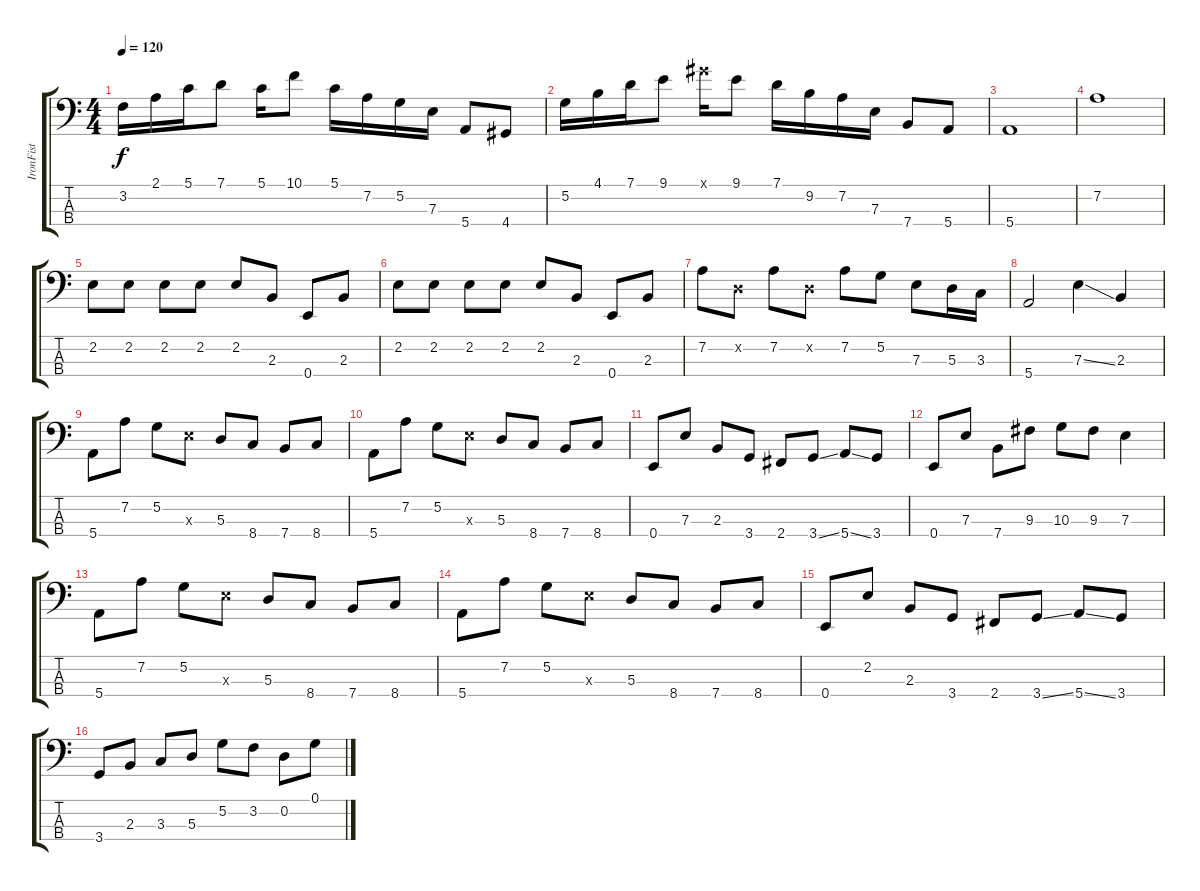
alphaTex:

\track ("IronFist" "IronFist") {instrument electricbassfinger}
\staff {score tabs}
\tuning (G2 D2 A1 E1) {hide}
\ts (4 4)
\tempo 120
\clef f4
\ks c
3.2.16{dy f} 2.1.16 5.1.16 7.1.8 5.1.16 10.1.8 5.1.16 7.2.16 5.2.16 7.3.16 5.4.8 4.4.8 |
5.2.16 4.1.16 7.1.16 9.1.8 13.1{x}.16 9.1.8 7.1.16 9.2.16 7.2.16 7.3.16 7.4.8 5.4.8 |
5.4.1 |
7.2.1 |
2.2.8 2.2.8 2.2.8 2.2.8 2.2.8 2.3.8 0.4.8 2.3.8 |
2.2.8 2.2.8 2.2.8 2.2.8 2.2.8 2.3.8 0.4.8 2.3.8 |
7.2.8 0.2{x}.8 7.2.8 0.2{x}.8 7.2.8 5.2.8 7.3.8 5.3.16 3.3.16 |
5.4.2 7.3{ss}.4 2.3.4 |
5.4.8{volume 13} 7.2.8 5.2.8 7.3{x}.8 5.3.8 8.4.8 7.4.8 8.4.8 |
5.4.8 7.2.8 5.2.8 7.3{x}.8 5.3.8 8.4.8 7.4.8 8.4.8 |
0.4.8 7.3.8 2.3.8 3.4.8 2.4.8 3.4{ss}.8 5.4{ss}.8 3.4.8 |
0.4.8 7.3.8 7.4.8 9.3.8 10.3.8 9.3.8 7.3.4 |
5.4.8 7.2.8 5.2.8 7.3{x}.8 5.3.8 8.4.8 7.4.8 8.4.8 |
5.4.8 7.2.8 5.2.8 7.3{x}.8 5.3.8 8.4.8 7.4.8 8.4.8 |
0.4.8 2.2.8 2.3.8 3.4.8 2.4.8 3.4{ss}.8 5.4{ss}.8 3.4.8 |
3.4.8{volume 15} 2.3.8 3.3.8 5.3.8 5.2.8 3.2.8 0.2.8 0.1.8
